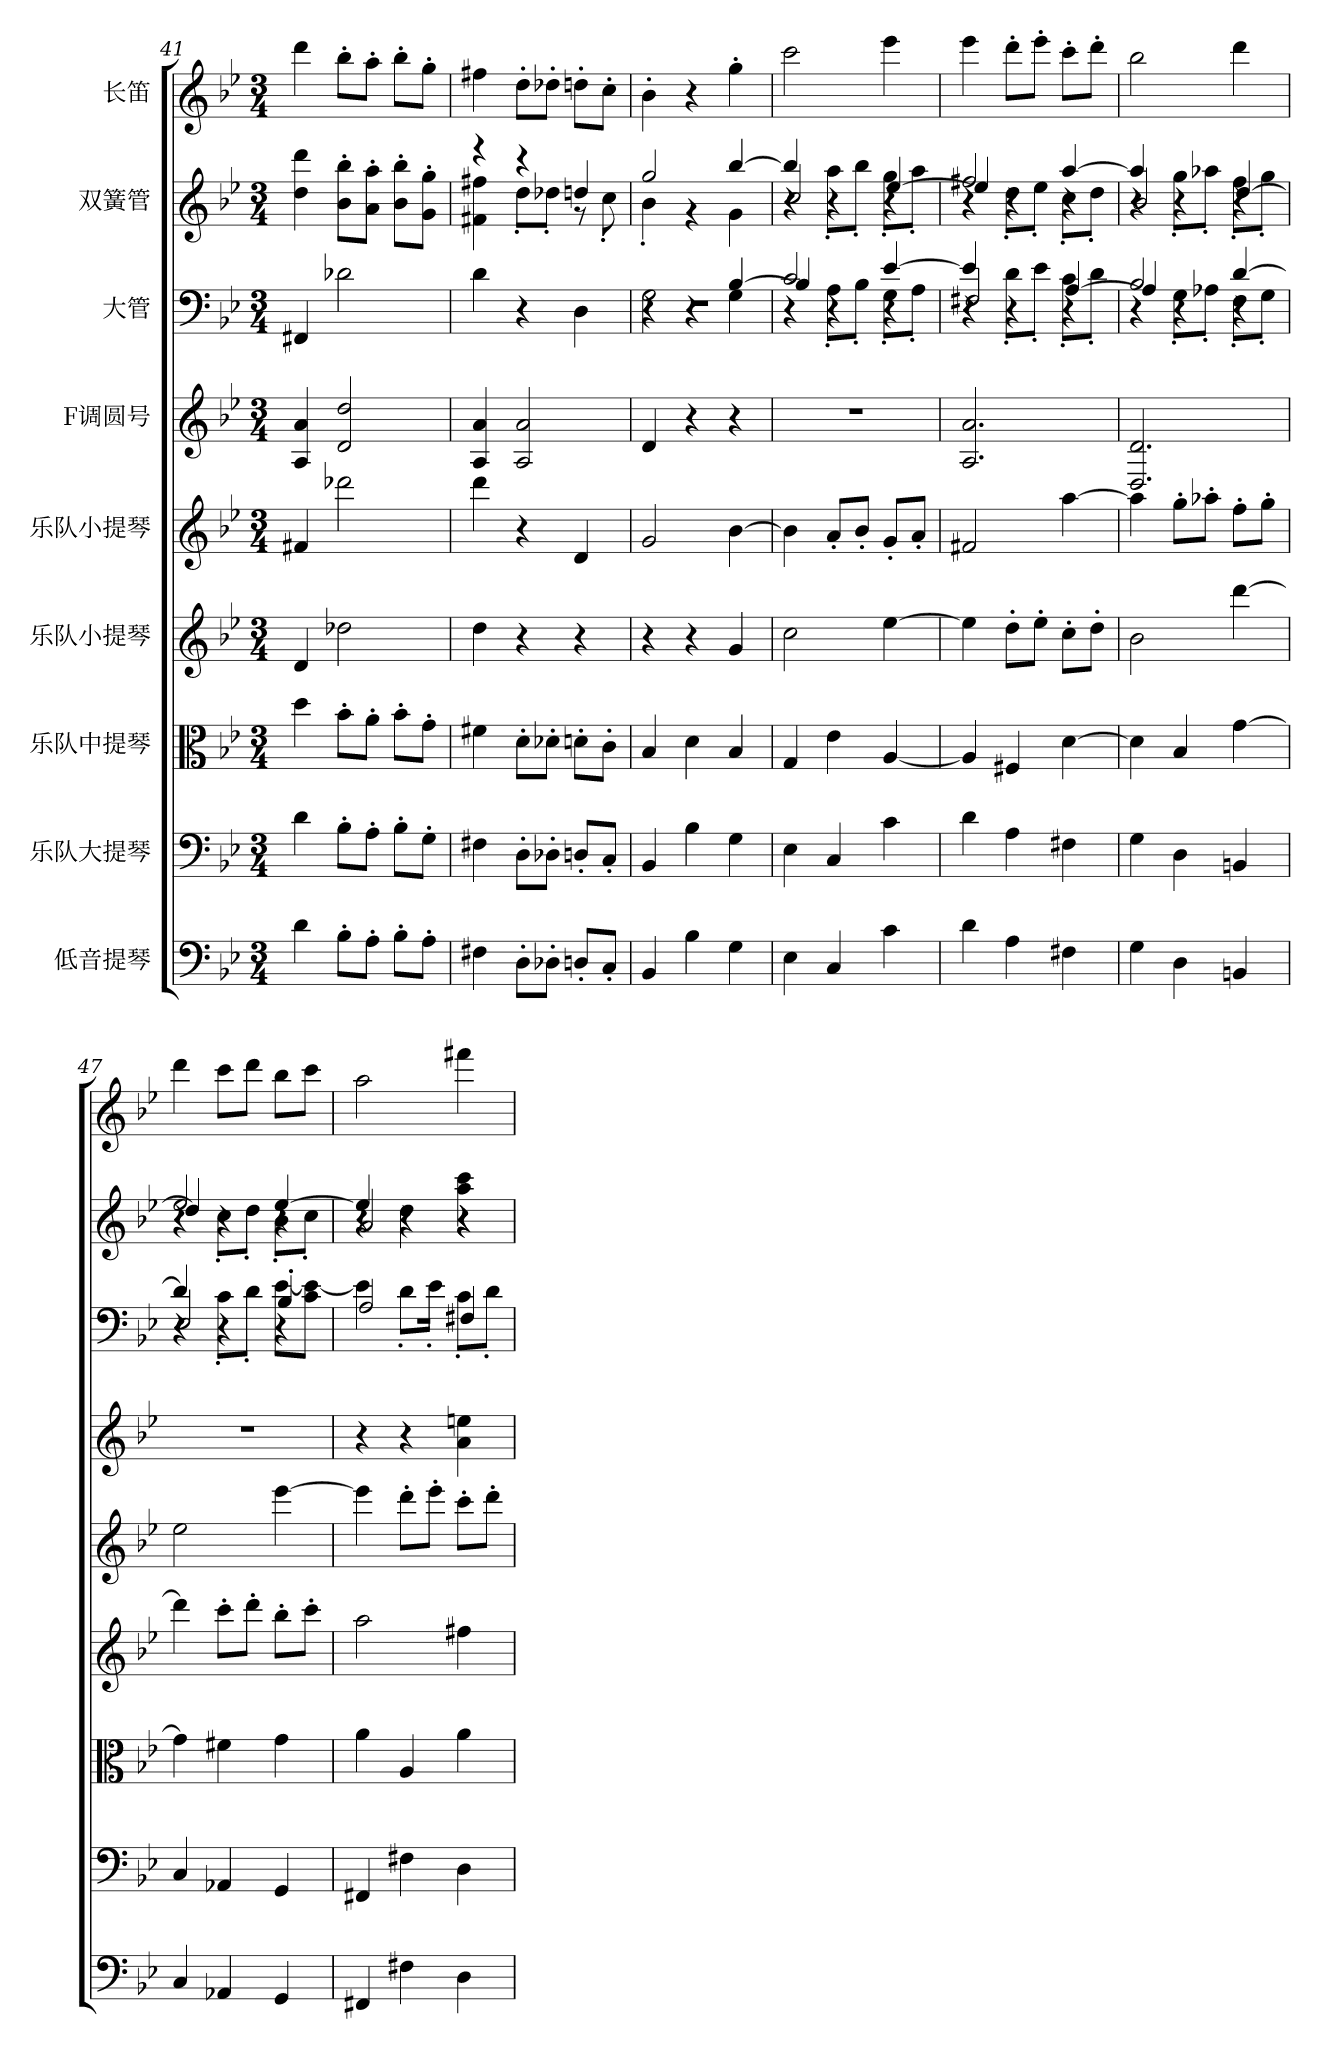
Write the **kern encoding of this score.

**kern	**kern	**kern	**kern	**kern	**kern	**kern	**kern	**kern
*part9	*part8	*part7	*part6	*part5	*part4	*part3	*part2	*part1
*staff9	*staff8	*staff7	*staff6	*staff5	*staff4	*staff3	*staff2	*staff1
*I"低音提琴	*I"乐队大提琴	*I"乐队中提琴	*I"乐队小提琴	*I"乐队小提琴	*I"F调圆号	*I"大管	*I"双簧管	*I"长笛
!!LO:PB:g=z
*clefF4	*clefF4	*clefC3	*clefG2	*clefG2	*clefG2	*clefF4	*clefG2	*clefG2
*ITrd7c12	*	*	*	*	*ITrd4c7	*	*	*
*k[b-e-]	*k[b-e-]	*k[b-e-]	*k[b-e-]	*k[b-e-]	*k[b-e-a-]	*k[b-e-]	*k[b-e-]	*k[b-e-]
*M3/4	*M3/4	*M3/4	*M3/4	*M3/4	*M3/4	*M3/4	*M3/4	*M3/4
=41	=41	=41	=41	=41	=41	=41	=41	=41
4D\	4d\	4dd\	4d/	4f#X/	4D/ 4d/	4FF#X/	4dd\ 4ddd\	4ddd\
8BB-'\L	8B-'\L	8b-'\L	2dd-X\	2ddd-X\	2G/ 2g/	2d-X\	8b-\' 8bb-\'L	8bb-'\L
8AA'\J	8A'\J	8a'\J	.	.	.	.	8a\' 8aa\'J	8aa'\J
8BB-'\L	8B-'\L	8b-'\L	.	.	.	.	8b-\' 8bb-\'L	8bb-'\L
8AA'\J	8G'\J	8g'\J	.	.	.	.	8g\' 8gg\'J	8gg'\J
=42	=42	=42	=42	=42	=42	=42	=42	=42
*	*	*	*	*	*	*	*^	*
4FF#X\	4F#X\	4f#X\	4dd\	4ddd\	4D/ 4d/	4d\	4r	4f#X\ 4ff#X\	4ff#X\
8DD'\L	8D'\L	8d'\L	4r	4r	2D/ 2d/	4r	4r	8dd'\L	8dd'\L
8DD-X'\J	8D-X'\J	8d-X'\J	.	.	.	.	.	8dd-X'\J	8dd-X'\J
8DDn'/L	8Dn'/L	8dn'\L	4r	4d/	.	4D\	4ddn/	8r	8ddn'\L
8CC'/J	8C'/J	8c'\J	.	.	.	.	.	8cc'\	8cc'\J
=43	=43	=43	=43	=43	=43	=43	=43	=43	=43
*	*	*	*	*	*	*^	*	*	*
*	*	*	*	*	*	*	*^	*	*	*
4BBB-/	4BB-/	4B-/	4r	2g/	4G/	2.r	2G\	4r	2gg/	4b-'\	4b-'\
4BB-\	4B-\	4d\	4r	.	4r	.	.	4r	.	4r	4r
4GG\	4G\	4B-/	4g/	[4b-\	4r	.	4G\	[4B-/	[4bb-/	4g\	4gg'\
=44	=44	=44	=44	=44	=44	=44	=44	=44	=44	=44	=44
*	*	*	*	*	*	*	*	*	*	*^	*
4EE-\	4E-\	4G/	2cc\	4b-\]	2.r	2c/	4r	4B-/]	4bb-/]	4r	2cc/	2ccc\
4CC/	4C/	4e-\	.	8a'/L	.	.	8A'\L	4r	4r	8aa'\L	.	.
.	.	.	.	8b-'/J	.	.	8B-'\J	.	.	8bb-'\J	.	.
4C\	4c\	[4A/	[4ee-\	8g'/L	.	[4e-/	8G'\L	4r	4r	8gg'\L	[4ee-/	4eee-\
.	.	.	.	8a'/J	.	.	8A'\J	.	.	8aa'\J	.	.
=45	=45	=45	=45	=45	=45	=45	=45	=45	=45	=45	=45	=45
4D\	4d\	4A/]	4ee-\]	2f#X/	2.D/ 2.d/	4e-/]	4r	2F#X/	2ff#X/	4r	4ee-/]	4eee-\
4AA\	4A\	4F#X/	8dd'\L	.	.	4r	8d'\L	.	.	8dd'\L	4r	8ddd'\L
.	.	.	8ee-'\J	.	.	.	8e-'\J	.	.	8ee-'\J	.	8eee-'\J
4FF#X\	4F#X\	[4d\	8cc'\L	[4aa\	.	4r	8c'\L	[4A/	[4aa/	8cc'\L	4r	8ccc'\L
.	.	.	8dd'\J	.	.	.	8d'\J	.	.	8dd'\J	.	8ddd'\J
!!LO:PB:g=z
=46	=46	=46	=46	=46	=46	=46	=46	=46	=46	=46	=46	=46
4GG\	4G\	4d\]	2b-\	4aa\]	2.GG/ 2.G/	2B-/	4r	4A/]	4aa/]	4r	2b-/	2bb-\
4DD\	4D\	4B-/	.	8gg'\L	.	.	8G'\L	4r	4r	8gg'\L	.	.
.	.	.	.	8aa-X'\J	.	.	8A-X'\J	.	.	8aa-X'\J	.	.
4BBBn/	4BBn/	[4g\	[4ddd\	8ff'\L	.	[4d/	8F'\L	4r	4r	8ff'\L	[4dd/	4ddd\
.	.	.	.	8gg'\J	.	.	8G'\J	.	.	8gg'\J	.	.
=47	=47	=47	=47	=47	=47	=47	=47	=47	=47	=47	=47	=47
4CC/	4C/	4g\]	4ddd\]	2ee-\	2.r	4d/]	4r	2E-/	2ee-/	4r	4dd/]	4ddd\
4AAA-X/	4AA-X/	4f#X\	8ccc'\L	.	.	4r	8c'\L	.	.	8cc'\L	4r	8ccc\L
.	.	.	8ddd'\J	.	.	.	8d'\J	.	.	8dd'\J	.	8ddd\J
4GGG/	4GG/	4g\	8bb-'\L	[4eee-\	.	4r	[8e-\L	4B-'/	[4ee-/	8b-'\L	4r	8bb-\L
.	.	.	8ccc'\J	.	.	.	8c\ 8e-\_J	.	.	8cc'\J	.	8ccc\J
=48	=48	=48	=48	=48	=48	=48	=48	=48	=48	=48	=48	=48
4FFF#X/	4FF#X/	4a\	2aa\	4eee-\]	4r	2.r	4e-\]	2A/	4ee-/]	4r	2a/	2aa\
4FF#X\	4F#X\	4A/	.	8ddd'\L	4r	.	8d'\L	.	4r	4dd\	.	.
.	.	.	.	8eee-'\J	.	.	8e-'\J	.	.	.	.	.
4DD\	4D\	4a\	4ff#X\	8ccc'\L	4d\ 4an\	.	8c'\L	4F#X/	4r	4aa\ 4ccc\	4r	4fff#X\
.	.	.	.	8ddd'\J	.	.	8d'\J	.	.	.	.	.
*	*	*	*	*	*	*v	*v	*v	*	*	*	*
*	*	*	*	*	*	*	*v	*v	*v	*
=	=	=	=	=	=	=	=	=
*-	*-	*-	*-	*-	*-	*-	*-	*-
